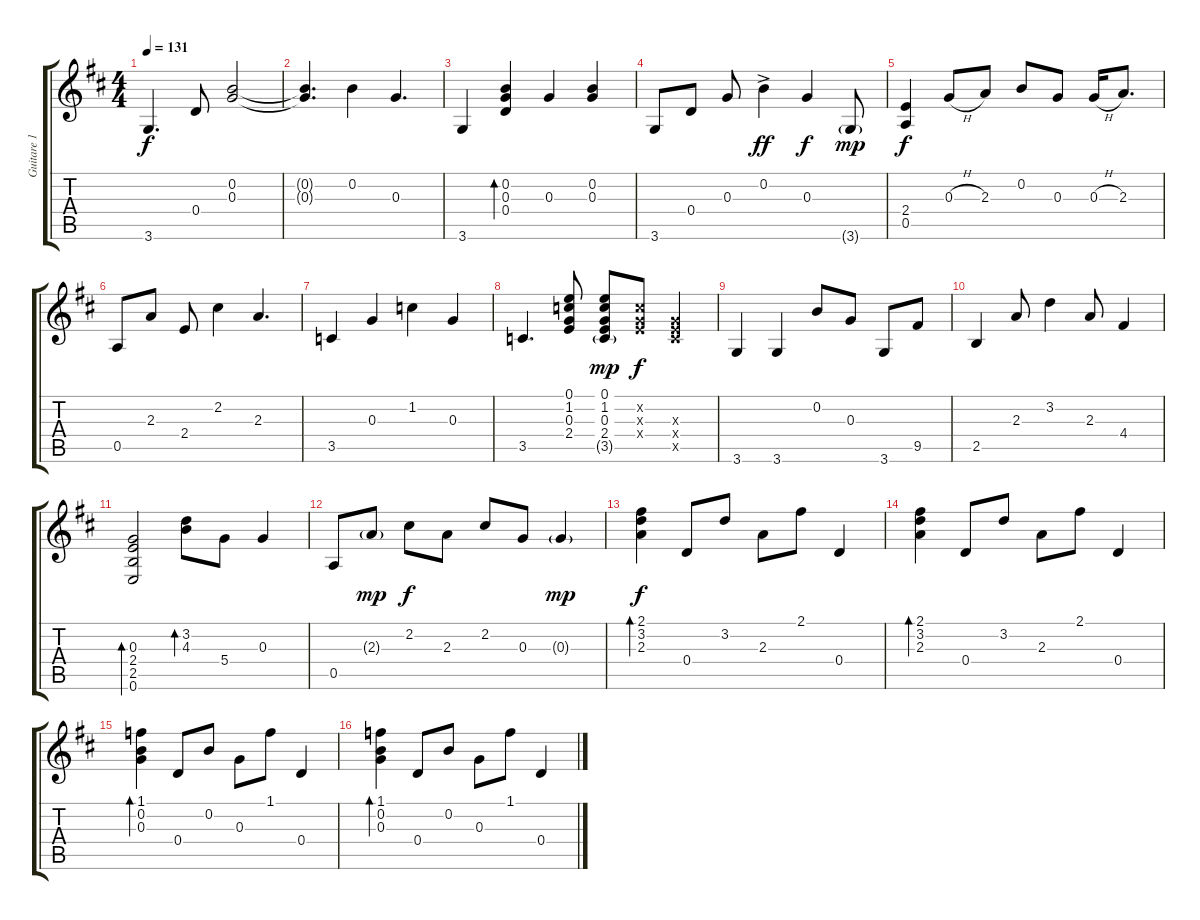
\track ("Guitare 1" "Guitare 1") {instrument electricguitarclean}
\staff {score tabs}
\tuning (E4 B3 G3 D3 A2 E2) {hide}
\ts (4 4)
\tempo 131
\clef g2
\ks d
3.6.4{d dy f} 0.4.8 (0.2 0.3).2 |
(0.2{t} 0.3{t}).4{d} 0.2.4 0.3.4{d} |
3.6.4 (0.2 0.3 0.4).4{bd 60} 0.3.4 (0.2 0.3).4 |
3.6.8 0.4.8 0.3.8 0.2{ac}.4{dy ff} 0.3.4{dy f} 3.6{g}.8{dy mp} |
(2.4 0.5).4{dy f} 0.3{h}.8 2.3.8 0.2.8 0.3.8 0.3{h}.16 2.3.8{d} |
0.5.8 2.3.8 2.4.8 2.2.4 2.3.4{d} |
3.5.4 0.3.4 1.2.4 0.3.4 |
3.5.4{d} (0.1 1.2 0.3 2.4).8 (0.1 1.2 0.3 2.4 3.5{g}).8{dy mp} (1.2{x} 0.3{x} 2.4{x}).8{dy f} (0.3{x} 2.4{x} 3.5{x}).4 |
3.6.4 3.6.4 0.2.8 0.3.8 3.6.8 9.5.8 |
2.5.4 2.3.8 3.2.4 2.3.8 4.4.4 |
(0.3 2.4 2.5 0.6).2{bd 60} (3.2 4.3).8{bd 60} 5.4.8 0.3.4 |
0.5.8 2.3{g}.8{dy mp} 2.2.8{dy f} 2.3.8 2.2.8 0.3.8 0.3{g}.4{dy mp} |
(2.1 3.2 2.3).4{bd 60 dy f} 0.4.8 3.2.8 2.3.8 2.1.8 0.4.4 |
(2.1 3.2 2.3).4{bd 60} 0.4.8 3.2.8 2.3.8 2.1.8 0.4.4 |
(1.1 0.2 0.3).4{bd 60} 0.4.8 0.2.8 0.3.8 1.1.8 0.4.4 |
(1.1 0.2 0.3).4{bd 60} 0.4.8 0.2.8 0.3.8 1.1.8 0.4.4
